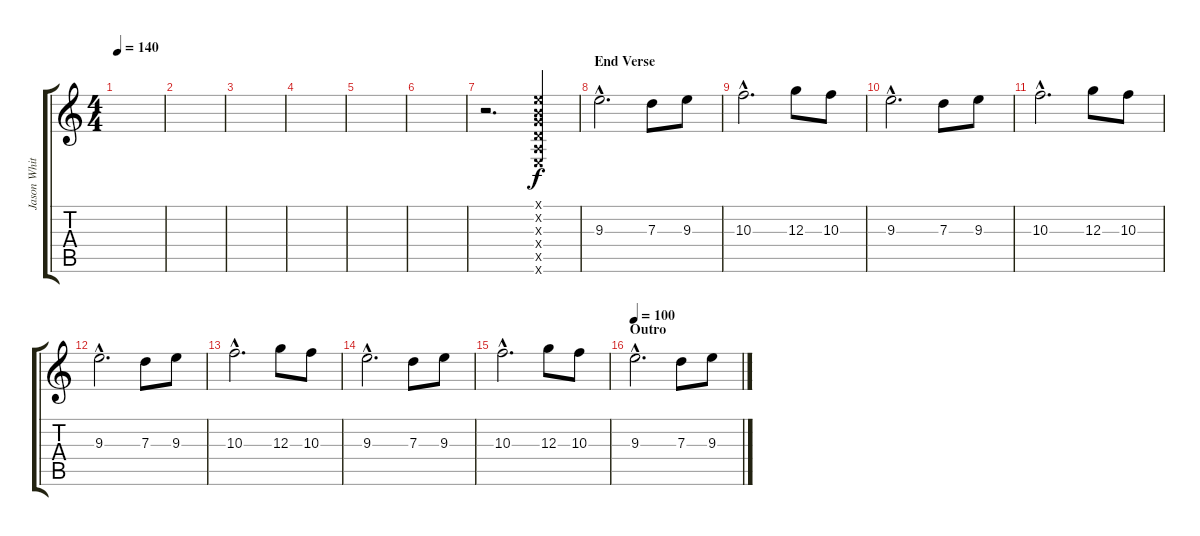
\track ("Jason White (Solo Guitar)" "Jason Whit") {instrument distortionguitar}
\staff {score tabs}
\tuning (E4 B3 G3 D3 A2 E2) {hide}
\ts (4 4)
\tempo 140
\clef g2
\ks c
|
|
|
|
|
|
r.2{d} (0.1{x} 0.2{x} 0.3{x} 0.4{x} 0.5{x} 0.6{x}).4 |
\section ("" "End Verse")
9.3{hac}.2{d} 7.3.8 9.3.8 |
10.3{hac}.2{d} 12.3.8 10.3.8 |
9.3{hac}.2{d} 7.3.8 9.3.8 |
10.3{hac}.2{d} 12.3.8 10.3.8 |
9.3{hac}.2{d} 7.3.8 9.3.8 |
10.3{hac}.2{d} 12.3.8 10.3.8 |
9.3{hac}.2{d} 7.3.8 9.3.8 |
10.3{hac}.2{d} 12.3.8 10.3.8 |
\section ("" "Outro")
\tempo 100
9.3{hac}.2{d volume 3} 7.3.8 9.3.8
